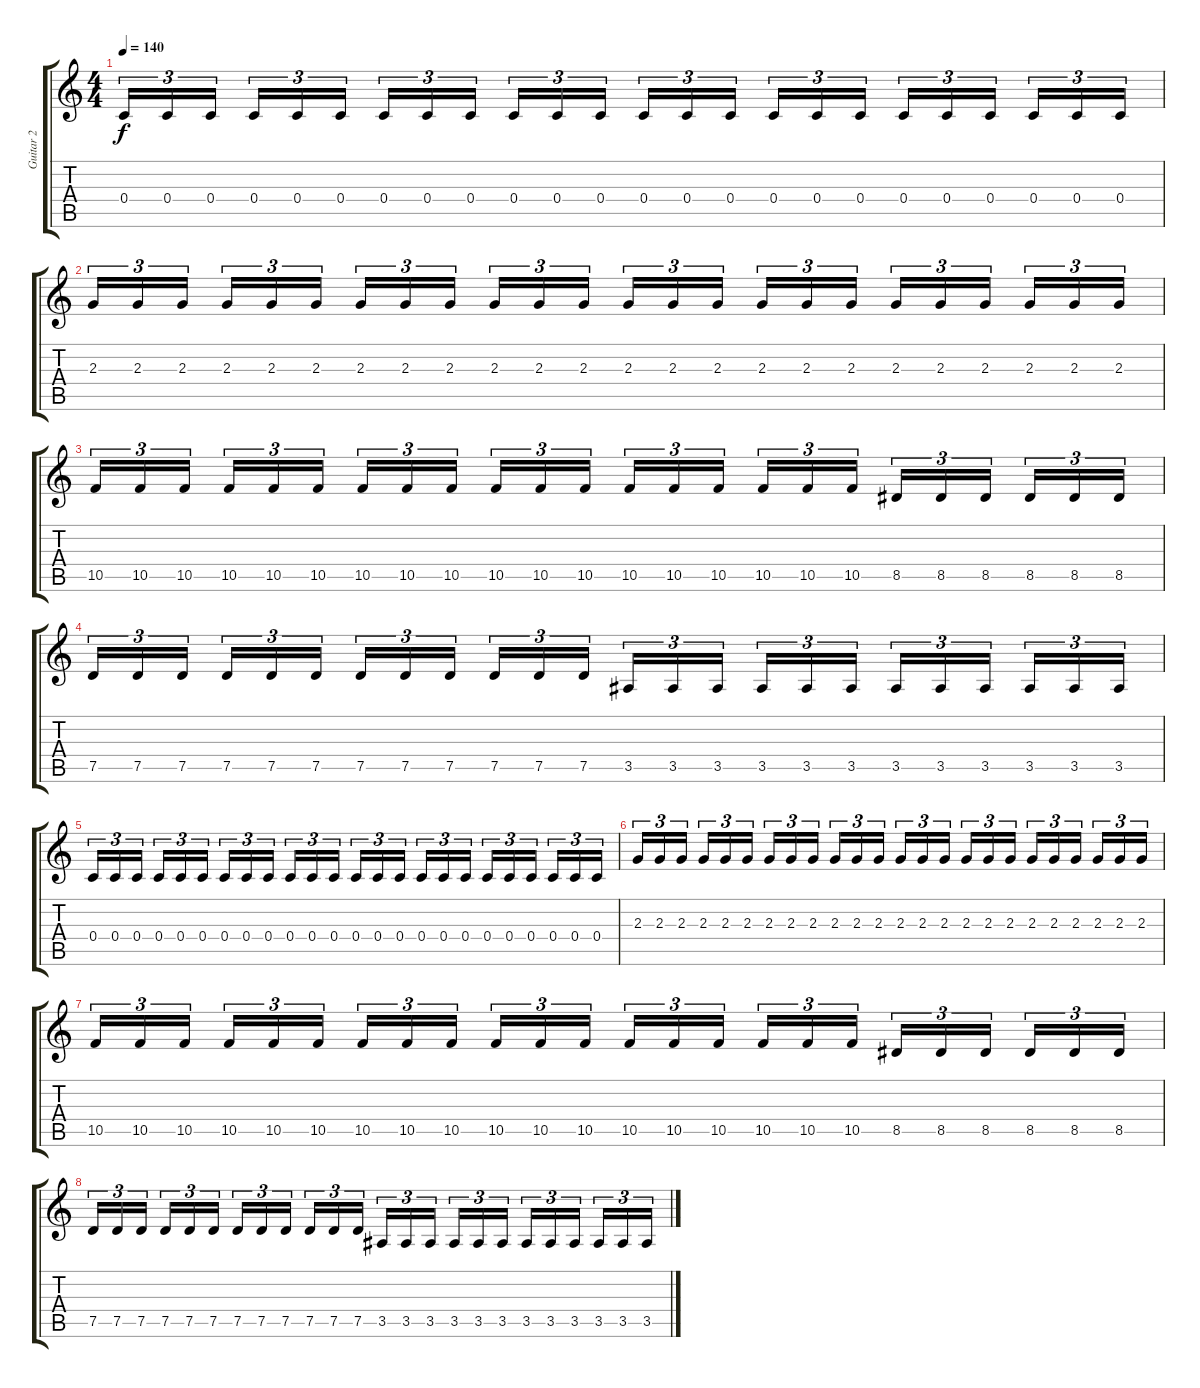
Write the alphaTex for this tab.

\track ("Guitar 2" "Guitar 2") {instrument distortionguitar}
\staff {score tabs}
\tuning (D4 A3 F3 C3 G2 D2) {hide}
\ts (4 4)
\tempo 140
\clef g2
\ks c
0.4.16{tu (3 2) dy f} 0.4.16{tu (3 2)} 0.4.16{tu (3 2)} 0.4.16{tu (3 2)} 0.4.16{tu (3 2)} 0.4.16{tu (3 2)} 0.4.16{tu (3 2)} 0.4.16{tu (3 2)} 0.4.16{tu (3 2)} 0.4.16{tu (3 2)} 0.4.16{tu (3 2)} 0.4.16{tu (3 2)} 0.4.16{tu (3 2)} 0.4.16{tu (3 2)} 0.4.16{tu (3 2)} 0.4.16{tu (3 2)} 0.4.16{tu (3 2)} 0.4.16{tu (3 2)} 0.4.16{tu (3 2)} 0.4.16{tu (3 2)} 0.4.16{tu (3 2)} 0.4.16{tu (3 2)} 0.4.16{tu (3 2)} 0.4.16{tu (3 2)} |
2.3.16{tu (3 2)} 2.3.16{tu (3 2)} 2.3.16{tu (3 2)} 2.3.16{tu (3 2)} 2.3.16{tu (3 2)} 2.3.16{tu (3 2)} 2.3.16{tu (3 2)} 2.3.16{tu (3 2)} 2.3.16{tu (3 2)} 2.3.16{tu (3 2)} 2.3.16{tu (3 2)} 2.3.16{tu (3 2)} 2.3.16{tu (3 2)} 2.3.16{tu (3 2)} 2.3.16{tu (3 2)} 2.3.16{tu (3 2)} 2.3.16{tu (3 2)} 2.3.16{tu (3 2)} 2.3.16{tu (3 2)} 2.3.16{tu (3 2)} 2.3.16{tu (3 2)} 2.3.16{tu (3 2)} 2.3.16{tu (3 2)} 2.3.16{tu (3 2)} |
10.5.16{tu (3 2)} 10.5.16{tu (3 2)} 10.5.16{tu (3 2)} 10.5.16{tu (3 2)} 10.5.16{tu (3 2)} 10.5.16{tu (3 2)} 10.5.16{tu (3 2)} 10.5.16{tu (3 2)} 10.5.16{tu (3 2)} 10.5.16{tu (3 2)} 10.5.16{tu (3 2)} 10.5.16{tu (3 2)} 10.5.16{tu (3 2)} 10.5.16{tu (3 2)} 10.5.16{tu (3 2)} 10.5.16{tu (3 2)} 10.5.16{tu (3 2)} 10.5.16{tu (3 2)} 8.5.16{tu (3 2)} 8.5.16{tu (3 2)} 8.5.16{tu (3 2)} 8.5.16{tu (3 2)} 8.5.16{tu (3 2)} 8.5.16{tu (3 2)} |
7.5.16{tu (3 2)} 7.5.16{tu (3 2)} 7.5.16{tu (3 2)} 7.5.16{tu (3 2)} 7.5.16{tu (3 2)} 7.5.16{tu (3 2)} 7.5.16{tu (3 2)} 7.5.16{tu (3 2)} 7.5.16{tu (3 2)} 7.5.16{tu (3 2)} 7.5.16{tu (3 2)} 7.5.16{tu (3 2)} 3.5.16{tu (3 2)} 3.5.16{tu (3 2)} 3.5.16{tu (3 2)} 3.5.16{tu (3 2)} 3.5.16{tu (3 2)} 3.5.16{tu (3 2)} 3.5.16{tu (3 2)} 3.5.16{tu (3 2)} 3.5.16{tu (3 2)} 3.5.16{tu (3 2)} 3.5.16{tu (3 2)} 3.5.16{tu (3 2)} |
0.4.16{tu (3 2)} 0.4.16{tu (3 2)} 0.4.16{tu (3 2)} 0.4.16{tu (3 2)} 0.4.16{tu (3 2)} 0.4.16{tu (3 2)} 0.4.16{tu (3 2)} 0.4.16{tu (3 2)} 0.4.16{tu (3 2)} 0.4.16{tu (3 2)} 0.4.16{tu (3 2)} 0.4.16{tu (3 2)} 0.4.16{tu (3 2)} 0.4.16{tu (3 2)} 0.4.16{tu (3 2)} 0.4.16{tu (3 2)} 0.4.16{tu (3 2)} 0.4.16{tu (3 2)} 0.4.16{tu (3 2)} 0.4.16{tu (3 2)} 0.4.16{tu (3 2)} 0.4.16{tu (3 2)} 0.4.16{tu (3 2)} 0.4.16{tu (3 2)} |
2.3.16{tu (3 2)} 2.3.16{tu (3 2)} 2.3.16{tu (3 2)} 2.3.16{tu (3 2)} 2.3.16{tu (3 2)} 2.3.16{tu (3 2)} 2.3.16{tu (3 2)} 2.3.16{tu (3 2)} 2.3.16{tu (3 2)} 2.3.16{tu (3 2)} 2.3.16{tu (3 2)} 2.3.16{tu (3 2)} 2.3.16{tu (3 2)} 2.3.16{tu (3 2)} 2.3.16{tu (3 2)} 2.3.16{tu (3 2)} 2.3.16{tu (3 2)} 2.3.16{tu (3 2)} 2.3.16{tu (3 2)} 2.3.16{tu (3 2)} 2.3.16{tu (3 2)} 2.3.16{tu (3 2)} 2.3.16{tu (3 2)} 2.3.16{tu (3 2)} |
10.5.16{tu (3 2)} 10.5.16{tu (3 2)} 10.5.16{tu (3 2)} 10.5.16{tu (3 2)} 10.5.16{tu (3 2)} 10.5.16{tu (3 2)} 10.5.16{tu (3 2)} 10.5.16{tu (3 2)} 10.5.16{tu (3 2)} 10.5.16{tu (3 2)} 10.5.16{tu (3 2)} 10.5.16{tu (3 2)} 10.5.16{tu (3 2)} 10.5.16{tu (3 2)} 10.5.16{tu (3 2)} 10.5.16{tu (3 2)} 10.5.16{tu (3 2)} 10.5.16{tu (3 2)} 8.5.16{tu (3 2)} 8.5.16{tu (3 2)} 8.5.16{tu (3 2)} 8.5.16{tu (3 2)} 8.5.16{tu (3 2)} 8.5.16{tu (3 2)} |
7.5.16{tu (3 2)} 7.5.16{tu (3 2)} 7.5.16{tu (3 2)} 7.5.16{tu (3 2)} 7.5.16{tu (3 2)} 7.5.16{tu (3 2)} 7.5.16{tu (3 2)} 7.5.16{tu (3 2)} 7.5.16{tu (3 2)} 7.5.16{tu (3 2)} 7.5.16{tu (3 2)} 7.5.16{tu (3 2)} 3.5.16{tu (3 2)} 3.5.16{tu (3 2)} 3.5.16{tu (3 2)} 3.5.16{tu (3 2)} 3.5.16{tu (3 2)} 3.5.16{tu (3 2)} 3.5.16{tu (3 2)} 3.5.16{tu (3 2)} 3.5.16{tu (3 2)} 3.5.16{tu (3 2)} 3.5.16{tu (3 2)} 3.5.16{tu (3 2)}
